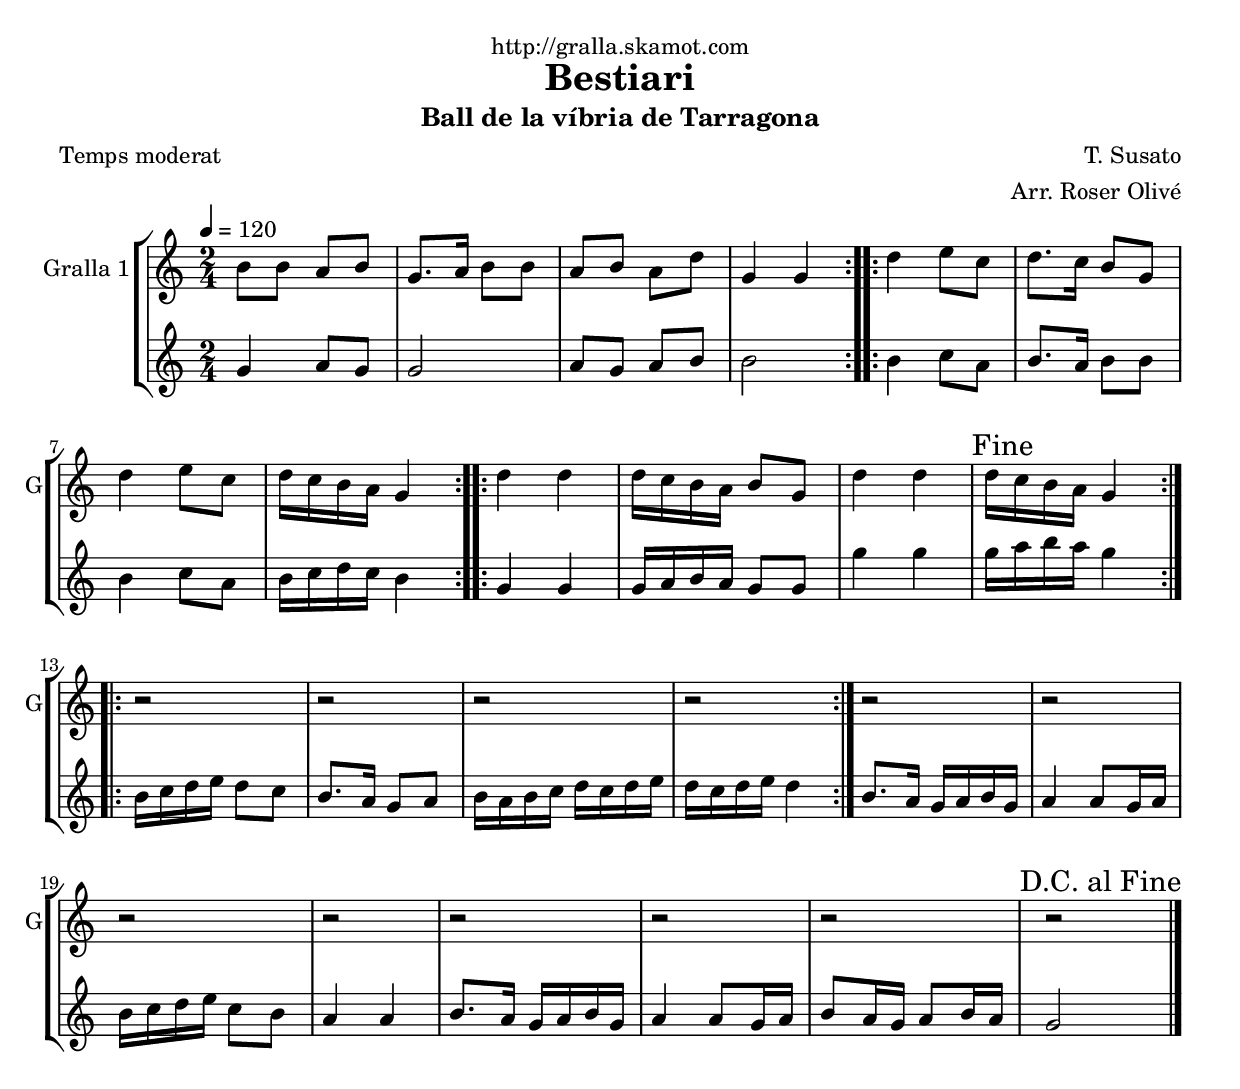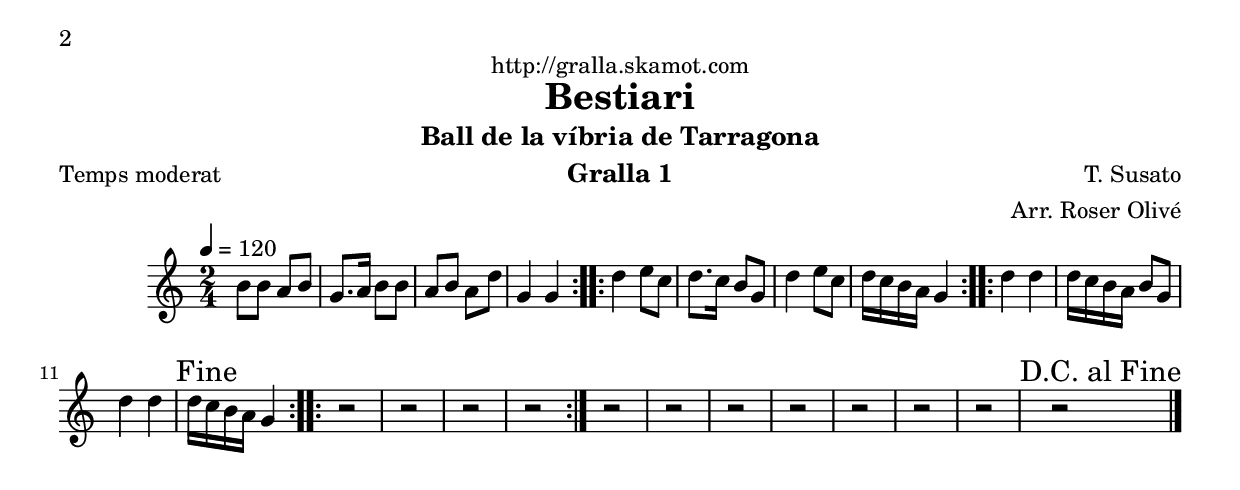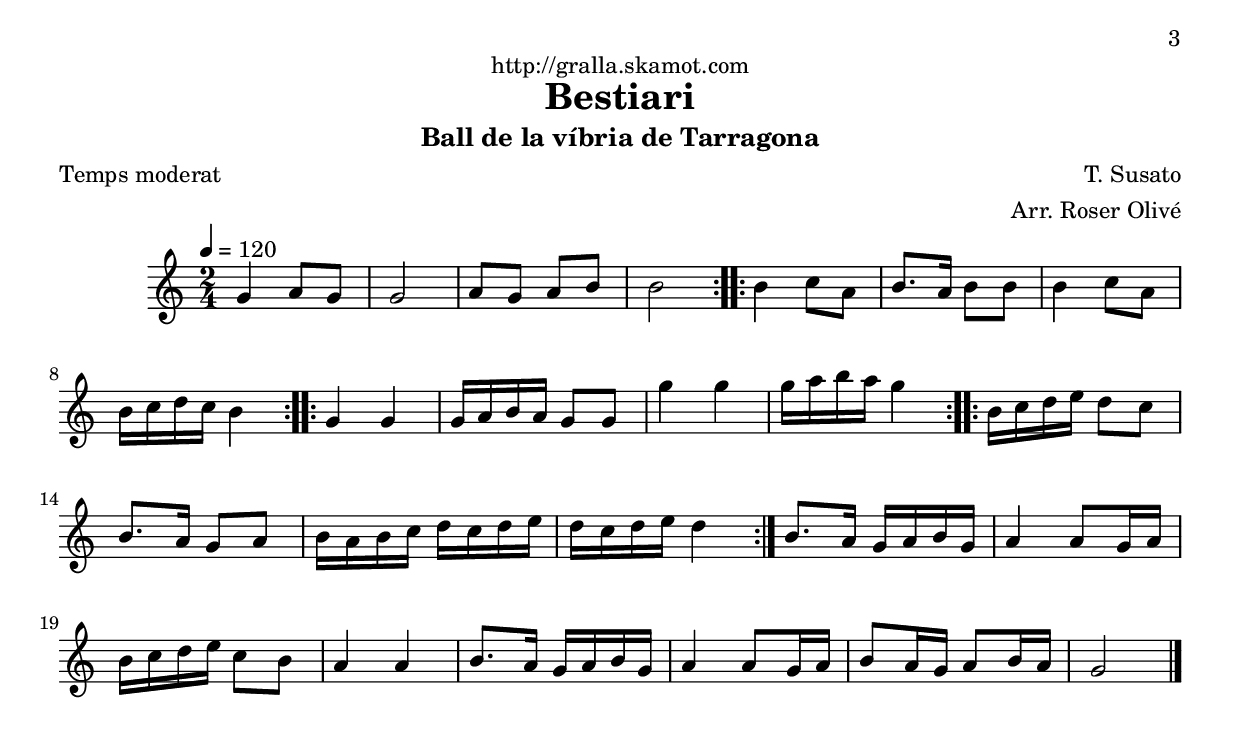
\version "2.16.2"

\header {
  dedication="http://gralla.skamot.com"
  title="Bestiari"
  subtitle="Ball de la víbria de Tarragona"
  subsubtitle=""
  poet="Temps moderat"
  meter=""
  piece=""
  composer="T. Susato"
  arranger="Arr. Roser Olivé"
  opus=""
  instrument=""
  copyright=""
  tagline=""
}

liniaroAa =
\relative b'
{
  \tempo 4=120
  \clef treble
  \key c \major
  \time 2/4
  \repeat volta 2 { b8 b a b  |
  g8. a16 b8 b  |
  a8 b a d  |
  g,4 g  | }
  %05
  \repeat volta 2 { d'4 e8 c  |
  d8. c16 b8 g  |
  d'4 e8 c  |
  d16 c b a g4  | }
  \repeat volta 2 { d'4 d  |
  %10
  d16 c b a b8 g  |
  d'4 d  |
  \mark "Fine" d16 c b a g4  | }
  \repeat volta 2 { r2  |
  r2  |
  %15
  r2  |
  r2  | }
  r2  |
  r2  |
  r2  |
  %20
  r2  |
  r2  |
  r2  |
  r2  |
  \mark "D.C. al Fine" r2  \bar "|."
}

liniaroAb =
\relative g'
{
  \tempo 4=120
  \clef treble
  \key c \major
  \time 2/4
  \repeat volta 2 { g4 a8 g  |
  g2  |
  a8 g a b  |
  b2  | }
  %05
  \repeat volta 2 { b4 c8 a  |
  b8. a16 b8 b  |
  b4 c8 a  |
  b16 c d c b4  | }
  \repeat volta 2 { g4 g  |
  %10
  g16 a b a g8 g  |
  g'4 g  |
  g16 a b a g4  | }
  \repeat volta 2 { b,16 c d e d8 c  |
  b8. a16 g8 a  |
  %15
  b16 a b c d c d e  |
  d16 c d e d4  | }
  b8. a16 g a b g  |
  a4 a8 g16 a  |
  b16 c d e c8 b  |
  %20
  a4 a  |
  b8. a16 g a b g  |
  a4 a8 g16 a  |
  b8 a16 g a8 b16 a  |
  g2  \bar "|."
}

\bookpart {
  \score {
    \new StaffGroup {
      \override Score.RehearsalMark #'self-alignment-X = #LEFT
      <<
        \new Staff \with {instrumentName = #"Gralla 1" shortInstrumentName = #"G"} \liniaroAa
        \new Staff \with {instrumentName = #"" shortInstrumentName = #" "} \liniaroAb
      >>
    }
    \layout {}
  }
  \score { \unfoldRepeats
    \new StaffGroup {
      \override Score.RehearsalMark #'self-alignment-X = #LEFT
      <<
        \new Staff \with {instrumentName = #"Gralla 1" shortInstrumentName = #"G"} \liniaroAa
        \new Staff \with {instrumentName = #"" shortInstrumentName = #" "} \liniaroAb
      >>
    }
    \midi {
      \set Staff.midiInstrument = "oboe"
      \set DrumStaff.midiInstrument = "drums"
    }
  }
}

\bookpart {
  \header {instrument="Gralla 1"}
  \score {
    \new StaffGroup {
      \override Score.RehearsalMark #'self-alignment-X = #LEFT
      <<
        \new Staff \liniaroAa
      >>
    }
    \layout {}
  }
  \score { \unfoldRepeats
    \new StaffGroup {
      \override Score.RehearsalMark #'self-alignment-X = #LEFT
      <<
        \new Staff \liniaroAa
      >>
    }
    \midi {
      \set Staff.midiInstrument = "oboe"
      \set DrumStaff.midiInstrument = "drums"
    }
  }
}

\bookpart {
  \header {instrument=""}
  \score {
    \new StaffGroup {
      \override Score.RehearsalMark #'self-alignment-X = #LEFT
      <<
        \new Staff \liniaroAb
      >>
    }
    \layout {}
  }
  \score { \unfoldRepeats
    \new StaffGroup {
      \override Score.RehearsalMark #'self-alignment-X = #LEFT
      <<
        \new Staff \liniaroAb
      >>
    }
    \midi {
      \set Staff.midiInstrument = "oboe"
      \set DrumStaff.midiInstrument = "drums"
    }
  }
}

